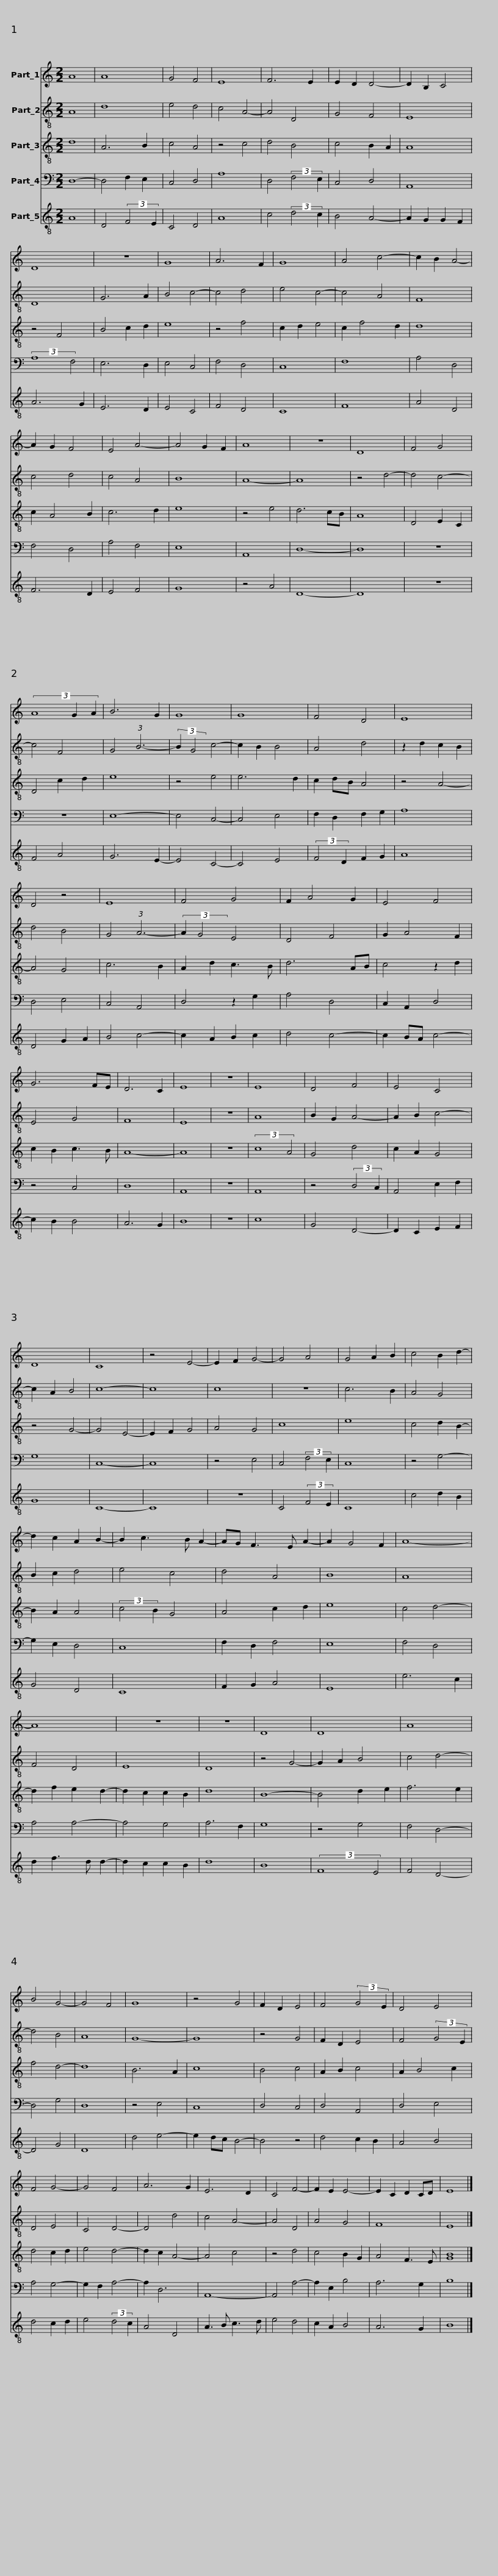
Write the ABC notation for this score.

X:1
%%score 1 2 3 4 5
L:1/8
M:2/2
I:linebreak $
K:C
V:1 treble
V:2 treble-8
V:3 treble-8
V:4 bass
V:5 treble-8
V:1
 A8 | A8 | G4 F4 | E8 | F6 E2 | %5
 E2 D2 D4- | D2 B,2 C4 | D8 | z8 |$ G8 | %10
 A6 F2 | G8 | A4 c4- | c2 B2 A4- | A2 G2 F4 | %15
 E4 A4- | A4 G2 F2 | A8 |$ z8 | D8 | %20
 F4 G4 | (3A8 G2 A2 | B6 G2 | G8 | G8 | %25
 F4 D4 | E8 |$ D4 z4 | E8 | F4 G4 | %30
 F2 A4 G2 | E4 F4 | G6 FE | D6 C2 | E8 | %35
 z8 |$ E8 | D4 F4 | E4 C4 | D8 | %40
 C8 | z4 E4- | E2 F2 G4- | G4 A4 | G4 A2 B2 |$ %45
 c4 B2 d2- | d2 c2 A2 B2- | B2 c3 B A2- | AG F3 E A2- | A2 G4 F2 | %50
 A8- | A8 | z8 | z8 |$ D8 | %55
 D8 | A8 | B4 G4- | G4 F4 | G8 | %60
 z4 G4 | F2 D2 E4 | F4 (3:2:2G4 E2 |$ D4 E4 | F4 G4- | %65
 G4 F4 | A6 G2 | E6 D2 | C4 F4- | F2 E2 E4- | %70
 E2 C2 D2 CD | E8 |] %72
V:2
 A8 | d8 | e4 d4 | c4 A4- | A4 D4 | %5
 G4 F4 | E8 | D8 | G6 A2 |$ B4 c4- | %10
 c4 d4 | e4 c4- | c4 A4 | F8 | c4 d4 | %15
 c4 A4 | B8 | A8- |$ A8 | z4 d4- | %20
 d4 c4- | c4 F4 | G4 (3:2:1B6- | (3:2:2B2 G4 c4- | c2 B2 B4 | %25
 A4 d4 | z2 d2 c2 B2 |$ d4 B4 | G4 (3:2:1A6- | (3:2:2A2 G4 E4 | %30
 D4 F4 | G2 A4 F2 | E4 G4 | F8 | E8 | %35
 z8 |$ A8 | B2 G2 A4- | A2 B2 c4- | c2 A2 B4 | %40
 c8- | c8 | c8 | z8 | c6 B2 |$ %45
 A4 G4 | B2 c2 d4 | e4 c4 | d4 A4 | B8 | %50
 A8 | F4 D4 | E8 | D8 |$ z4 G4- | %55
 G2 A2 B4 | c4 d4- | d4 B4 | A8 | G8- | %60
 G8 | z4 G4 | F2 D2 E4 |$ F4 (3:2:2G4 E2 | D4 E4 | %65
 C4 D4- | D4 d4 | c4 A4- | A4 D4 | A4 G4 | %70
 F8 | E8 |] %72
V:3
 d8 | A6 B2 | c4 A4 | z4 c4 | d4 B4 | %5
 c4 B2 A2 | A8 | z4 F4 | B4 c2 d2 |$ e8 | %10
 z4 f4 | c2 d2 e4 | c2 f4 d2 | d8 | c2 A4 B2 | %15
 c6 d2 | e8 | z4 e4 |$ d6 cB | A8 | %20
 D4 E2 C2 | D4 c2 d2 | e8 | z4 e4 | e6 d2 | %25
 c2 dB A4 | z4 A4- |$ A4 G4 | c6 B2 | A2 d2 c3 B | %30
 d6 AB | c4 z2 d2 | c2 B2 c3 B | A8- | A8 | %35
 z8 |$ (3:2:2c8 A4 | G4 d4 | c2 A2 G4 | z4 G4- | %40
 G4 E4- | E2 F2 G4 | A4 G4 | c8 | e8 |$ %45
 c4 d2 B2- | B2 A2 A4 | (3:2:2c4 B2 G4 | A4 c2 d2 | e8 | %50
 c4 d4- | d2 f2 e2 d2- | d2 c2 c2 B2 | d8 |$ B8- | %55
 B4 d2 e2 | f6 e2 | f4 d4- | d8 | B6 A2 | %60
 c8 | B4 c4 | A2 B2 c4 |$ A2 B4 c2 | d4 c2 d2 | %65
 e4 d4- | d2 c2 A4- | A4 c4 | z4 d4 | c4 B2 G2 | %70
 A4 F3 E | [GB]8 |] %72
V:4
 D,8- | D,4 F,2 E,2 | C,4 D,4 | A,8 | D,4 (3:2:2F,4 E,2 | %5
 C,4 D,4 | A,,8 | (3:2:2A,8 F,4 | E,6 D,2 |$ E,4 C,4 | %10
 F,4 D,4 | C,8 | F,8 | A,4 D,4 | F,4 D,4 | %15
 A,4 F,4 | E,8 | A,,8 |$ D,8- | D,8 | %20
 z8 | z8 | E,8- | E,4 C,4- | C,4 E,4 | %25
 F,2 D,2 F,2 G,2 | A,8 |$ D,4 E,4 | C,4 A,,4 | D,4 z2 G,2 | %30
 A,4 D,4 | C,2 A,,2 D,4 | z4 C,4 | D,8 | A,,8 | %35
 z8 |$ A,,8 | z4 (3:2:2D,4 C,2 | A,,4 E,2 F,2 | G,8 | %40
 C,8- | C,8 | z4 E,4 | C,4 (3:2:2F,4 E,2 | C,8 |$ %45
 z4 G,4- | G,2 E,2 D,4 | C,8 | F,2 D,2 F,4 | E,8 | %50
 F,4 D,4 | A,4 A,4- | A,4 G,4 | A,6 F,2 |$ G,8 | %55
 z4 G,4 | F,4 D,4- | D,4 G,4 | D,8 | z4 E,4 | %60
 C,8 | D,4 C,4 | D,4 A,,4 |$ D,4 E,4 | A,4 G,4- | %65
 G,2 F,2 A,4- | A,2 D,6 | A,,8- | A,,4 A,4- | A,2 E,2 B,4 | %70
 A,6 G,2 | B,8 |] %72
V:5
 A8 | D4 (3:2:2F4 E2 | C4 D4 | A8 | c4 (3:2:2d4 c2 | %5
 B4 A4- | A2 G2 G2 F2 | A6 G2 | E6 D2 |$ E4 C4 | %10
 F4 D4 | C8 | F8 | A4 D4 | F6 D2 | %15
 E4 F4 | G8 | z4 A4 |$ D8- | D8 | %20
 z8 | F4 A4 | G6 E2- | E4 C4- | C4 E4 | %25
 (3:2:2F4 D2 F2 G2 | A8 |$ D4 G2 A2 | B4 c4- | c2 A2 B2 c2 | %30
 d4 c4- | c2 BA c4- | c2 B2 B4 | A6 G2 | B8 | %35
 z8 |$ c8 | G4 D4- | D2 C2 E2 F2 | G8 | %40
 C8- | C8 | z8 | C4 (3:2:2F4 E2 | C8 |$ %45
 c4 d2 B2 | G4 D4 | C8 | F2 G2 A4 | E8 | %50
 e6 c2 | d2 f3 d d2- | d2 c2 c2 B2 | d8 |$ B8 | %55
 (3:2:2F8 E4 | F4 D4- | D4 G4 | D8 | d4 e4- | %60
 e2 dc B4- | B4 z4 | d4 c2 B2 |$ A4 B4 | d4 c2 d2 | %65
 e4 (3:2:2d4 c2 | A4 D4 | A3 B c3 d | e4 d4 | c2 A2 B4 | %70
 A6 G2 | B8 |] %72
